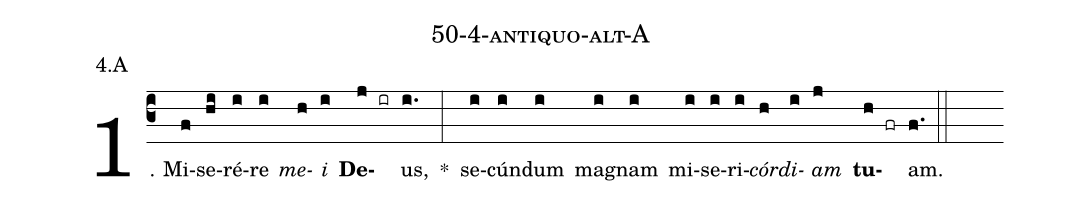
name: 50-4-antiquo-alt-A;
annotation: 4.A;
%%
(c3)1. Mi(f)se(hi)ré(i)re(i) <i>me</i>(h)<i>i</i>(i) <b>De</b>(j ir)us,(i.) *(:) se(i)cún(i)dum(i) ma(i)gnam(i) mi(i)se(i)ri(i)<i>cór</i>(h)<i>di</i>(i)<i>am</i>(j) <b>tu</b>(h fr)am.(f.) (::)
